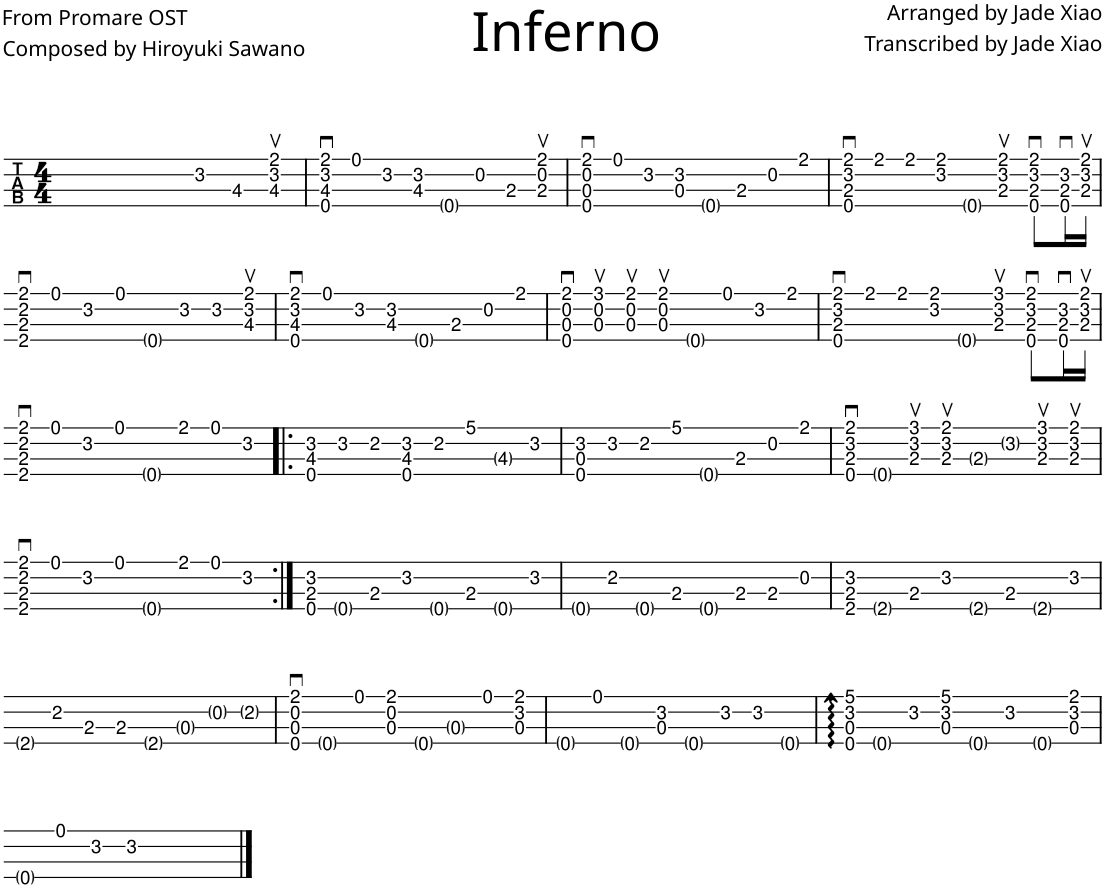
**kern
*part1
*staff1
*I"Ukulele
*I'Uk.
*stria4
*
*k[]
*M4/4
=1
2ryy
8ryy
8gL
8e
8ev 8gv 8bvJ
=2
8Gu 8eu 8gu 8buL
8a
8g
8e 8gJ
8GL
8e
8d
8dv 8ev 8bvJ
=3
8Gu 8cu 8eu 8buL
8a
8g
8c 8gJ
8GL
8d
8e
8bJ
=4
8Gu 8du 8gu 8buL
8b
8b
8g 8bJ
8GL
8dv 8gv 8bvJ
8G\u 8d\u 8g\u 8b\uL
16G\u 16d\u 16g\u 16b\uL
16d\v 16g\v 16b\vJJ
!!LO:LB:g=z
=5
8Au 8du 8f#u 8buL
8a
8g
8aJ
8GL
8g
8g
8ev 8gv 8bvJ
=6
8Gu 8eu 8gu 8buL
8a
8g
8e 8gJ
8GL
8d
8e
8bJ
=7
8Gu 8cu 8eu 8buL
8cv 8ev 8ccv
8cv 8ev 8bv
8cv 8ev 8bvJ
8GL
8a
8g
8bJ
=8
8Gu 8du 8gu 8buL
8b
8b
8g 8bJ
8GL
8dv 8gv 8ccvJ
8G\u 8d\u 8g\u 8b\uL
16G\u 16d\u 16g\u 16b\uL
16d\v 16g\v 16b\vJJ
!!LO:LB:g=z
=9
8Au 8du 8f#u 8buL
8a
8g
8aJ
8GL
8b
8a
8gJ
=10!|:
8G 8e 8gL
8g
8f#
8G 8e 8gJ
8f#L
8dd
8e
8gJ
=11
8G 8c 8gL
8g
8f#
8ddJ
8GL
8d
8e
8bJ
=12
8Gu 8du 8gu 8buL
8G
8dv 8gv 8ccv
8dv 8gv 8bvJ
8dL
8g
8dv 8gv 8ccv
8dv 8gv 8bvJ
!!LO:LB:g=z
=13
8Au 8du 8g-u 8buL
8a
8g
8aJ
8GL
8b
8a
8gJ
=14:|!
8G 8d 8gL
8G
8d
8gJ
8GL
8d
8G
8gJ
=15
8GL
8g-
8G
8dJ
8GL
8d
8d
8eJ
=16
8A 8d 8gL
8A
8d
8gJ
8AL
8d
8A
8gJ
!!LO:LB:g=z
=17
8AL
8g-
8d
8dJ
8AL
8c
8e
8f#J
=18
8Gu 8cu 8eu 8buL
8G
8a
8c 8e 8bJ
8GL
8c
8a
8c 8g 8bJ
=19
8GL
8a
8G
8c 8gJ
8GL
8g
8g
8GJ
=20
8G: 8c: 8g: 8dd:L
8G
8g
8c 8g 8ddJ
8GL
8g
8G
8c 8g 8bJ
!!LO:LB:g=z
=21
8GL
8a
8g
8gJ
2ryy
==
*-
